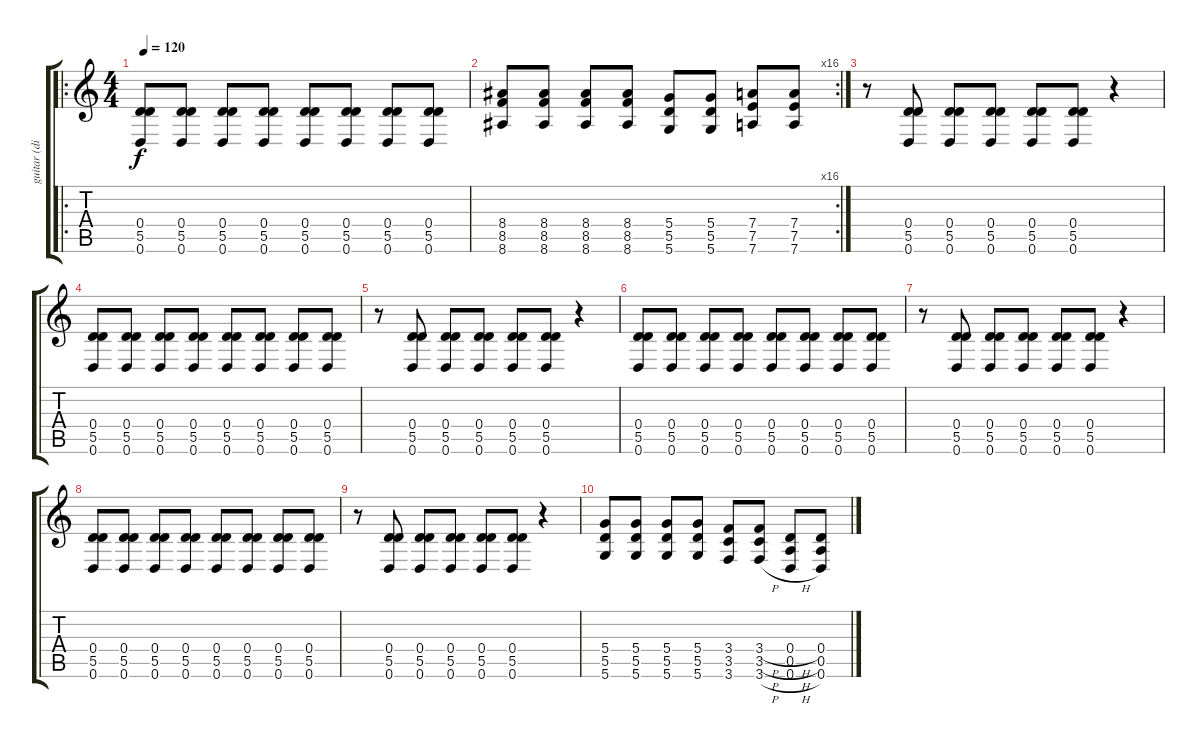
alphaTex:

\track ("guitar (distortion)" "guitar (di") {instrument overdrivenguitar}
\staff {score tabs}
\tuning (E4 B3 G3 D3 A2 D2) {hide}
\ro
\ts (4 4)
\tempo 120
\clef g2
\ks c
(0.4 5.5 0.6).8{dy f} (0.4 5.5 0.6).8 (0.4 5.5 0.6).8 (0.4 5.5 0.6).8 (0.4 5.5 0.6).8 (0.4 5.5 0.6).8 (0.4 5.5 0.6).8 (0.4 5.5 0.6).8 |
\rc 16
(8.4 8.5 8.6).8 (8.4 8.5 8.6).8 (8.4 8.5 8.6).8 (8.4 8.5 8.6).8 (5.4 5.5 5.6).8 (5.4 5.5 5.6).8 (7.4 7.5 7.6).8 (7.4 7.5 7.6).8 |
r.8 (0.4 5.5 0.6).8 (0.4 5.5 0.6).8 (0.4 5.5 0.6).8 (0.4 5.5 0.6).8 (0.4 5.5 0.6).8 r.4 |
(0.4 5.5 0.6).8 (0.4 5.5 0.6).8 (0.4 5.5 0.6).8 (0.4 5.5 0.6).8 (0.4 5.5 0.6).8 (0.4 5.5 0.6).8 (0.4 5.5 0.6).8 (0.4 5.5 0.6).8 |
r.8 (0.4 5.5 0.6).8 (0.4 5.5 0.6).8 (0.4 5.5 0.6).8 (0.4 5.5 0.6).8 (0.4 5.5 0.6).8 r.4 |
(0.4 5.5 0.6).8 (0.4 5.5 0.6).8 (0.4 5.5 0.6).8 (0.4 5.5 0.6).8 (0.4 5.5 0.6).8 (0.4 5.5 0.6).8 (0.4 5.5 0.6).8 (0.4 5.5 0.6).8 |
r.8 (0.4 5.5 0.6).8 (0.4 5.5 0.6).8 (0.4 5.5 0.6).8 (0.4 5.5 0.6).8 (0.4 5.5 0.6).8 r.4 |
(0.4 5.5 0.6).8 (0.4 5.5 0.6).8 (0.4 5.5 0.6).8 (0.4 5.5 0.6).8 (0.4 5.5 0.6).8 (0.4 5.5 0.6).8 (0.4 5.5 0.6).8 (0.4 5.5 0.6).8 |
r.8 (0.4 5.5 0.6).8 (0.4 5.5 0.6).8 (0.4 5.5 0.6).8 (0.4 5.5 0.6).8 (0.4 5.5 0.6).8 r.4 |
(5.4 5.5 5.6).8 (5.4 5.5 5.6).8 (5.4 5.5 5.6).8 (5.4 5.5 5.6).8 (3.4 3.5 3.6).8 (3.4{h} 3.5{h} 3.6{h}).8 (0.4{h} 0.5{h} 0.6{h}).8 (0.4 0.5 0.6).8
